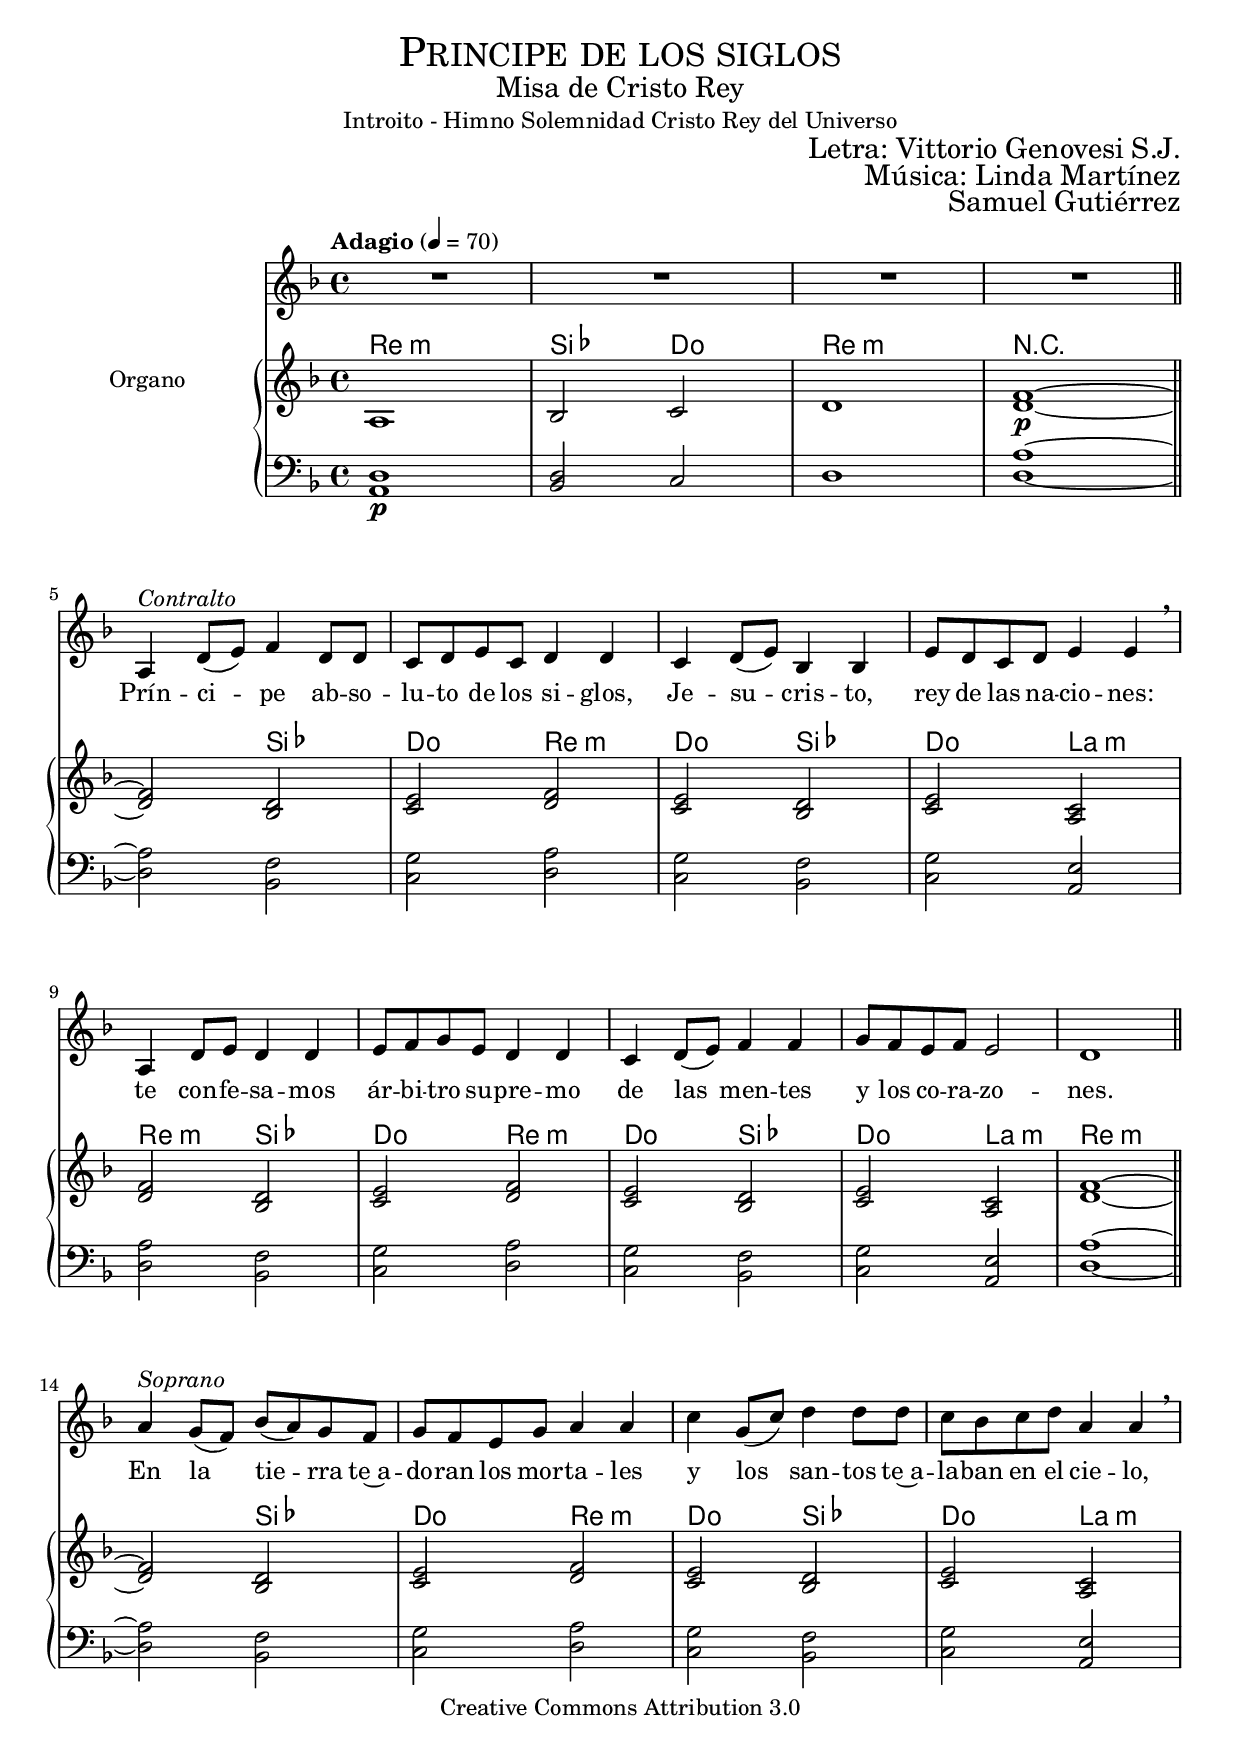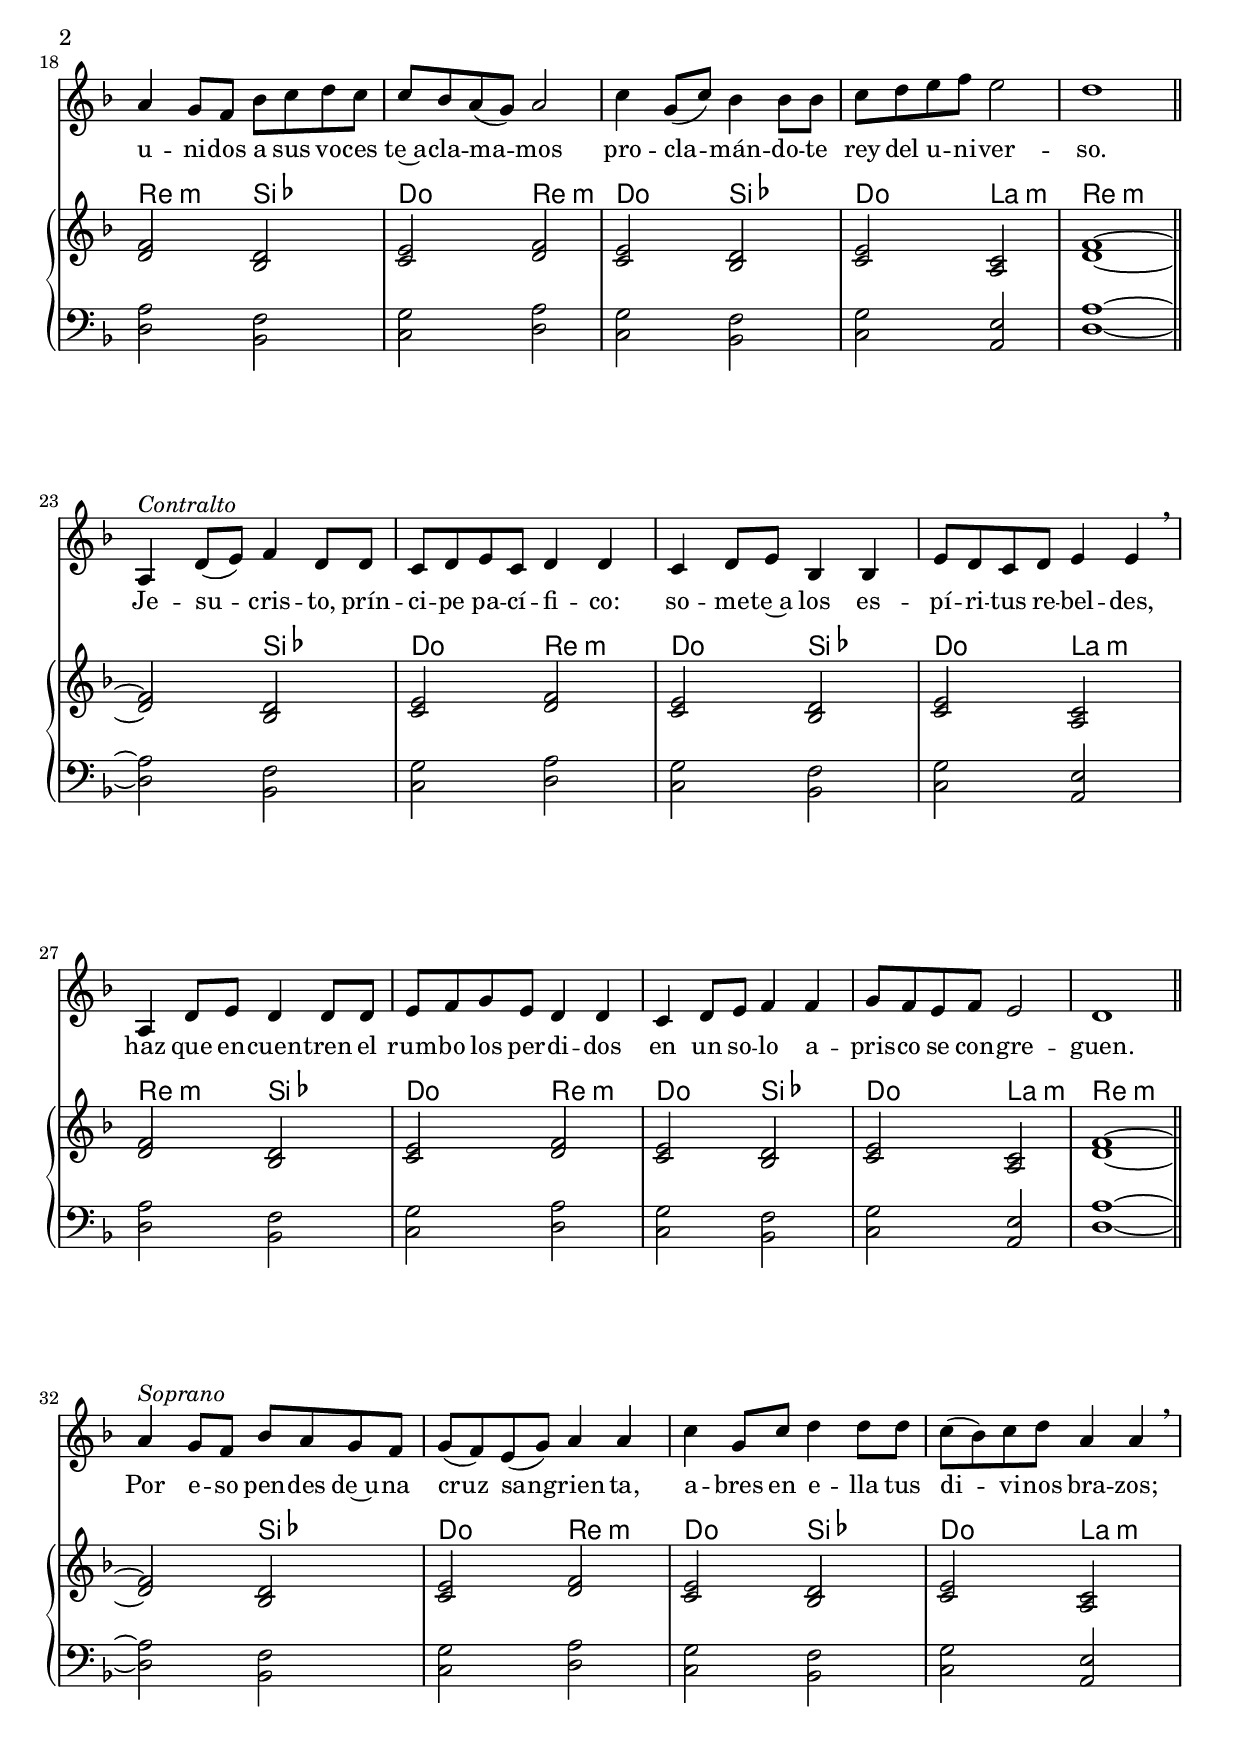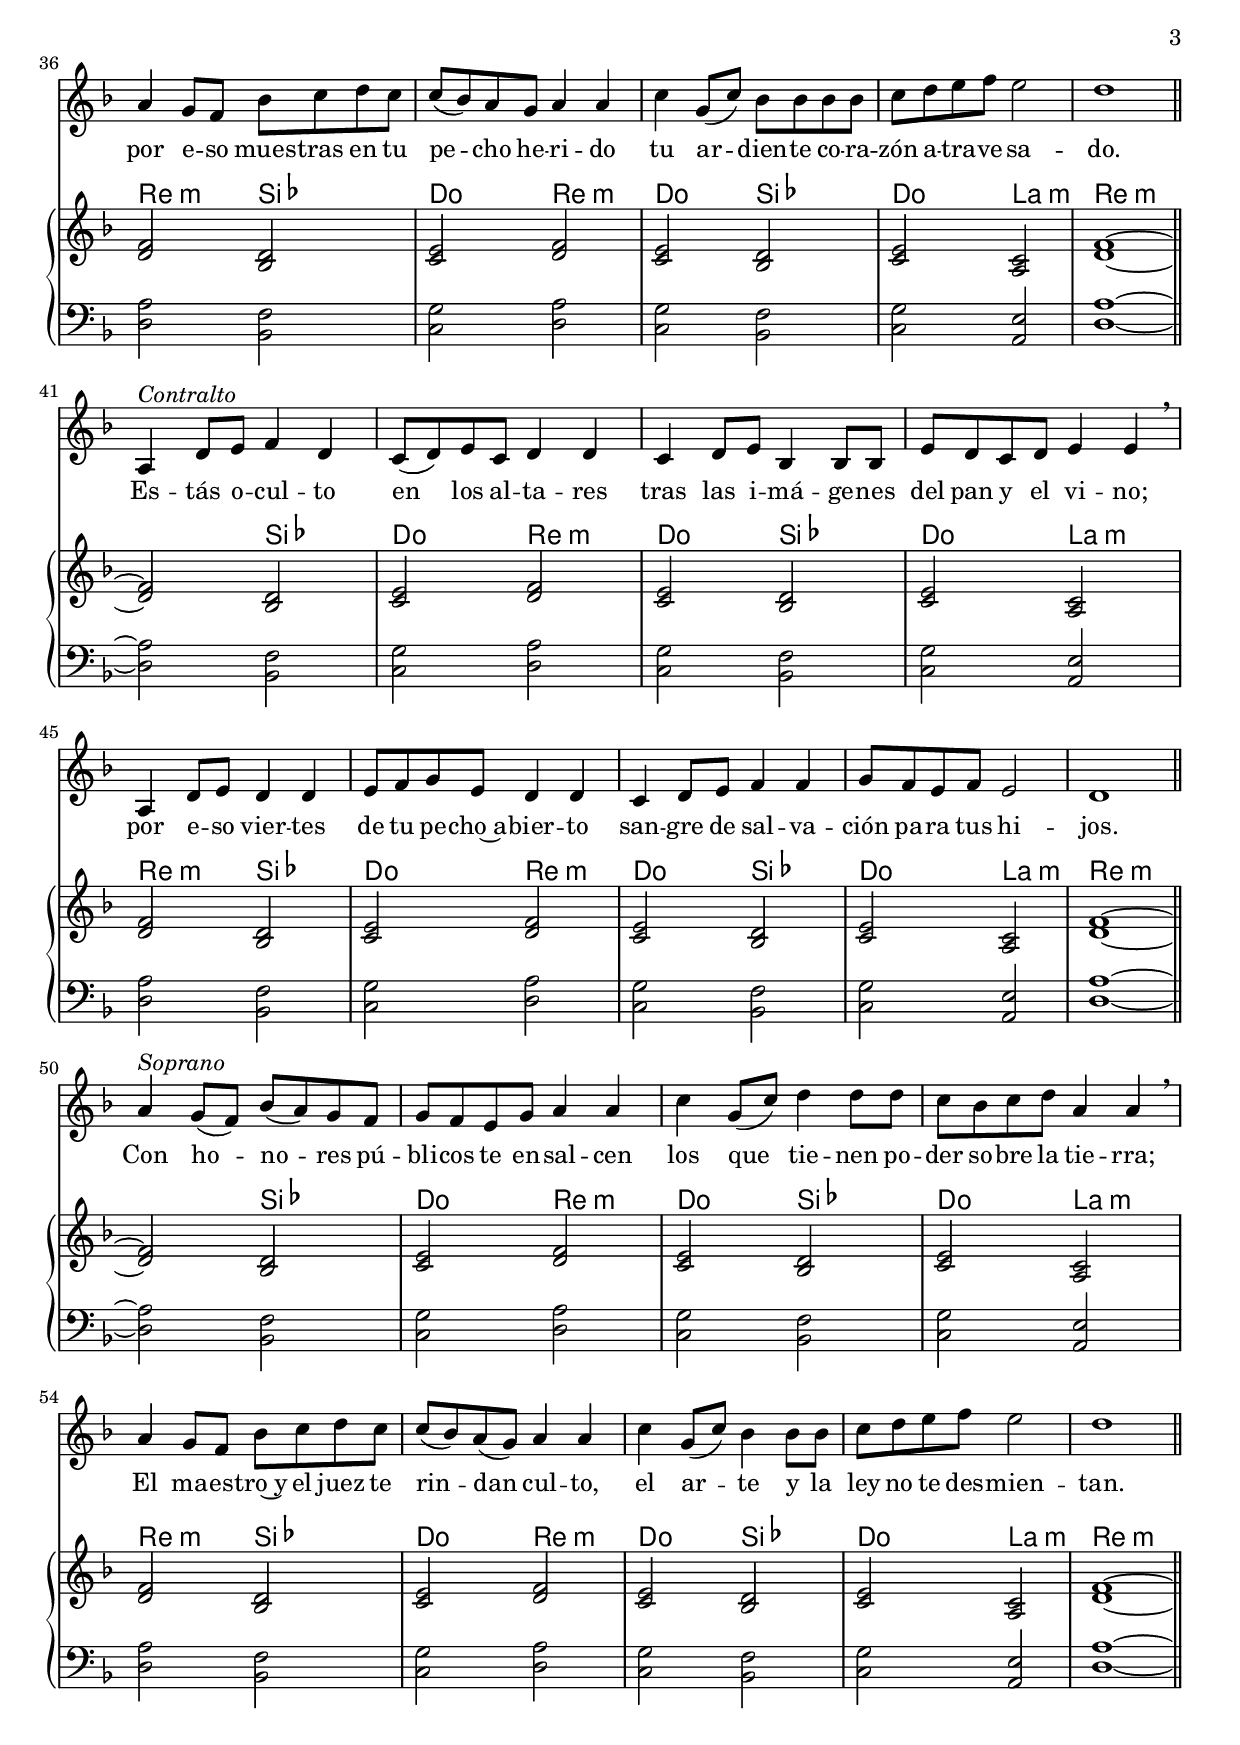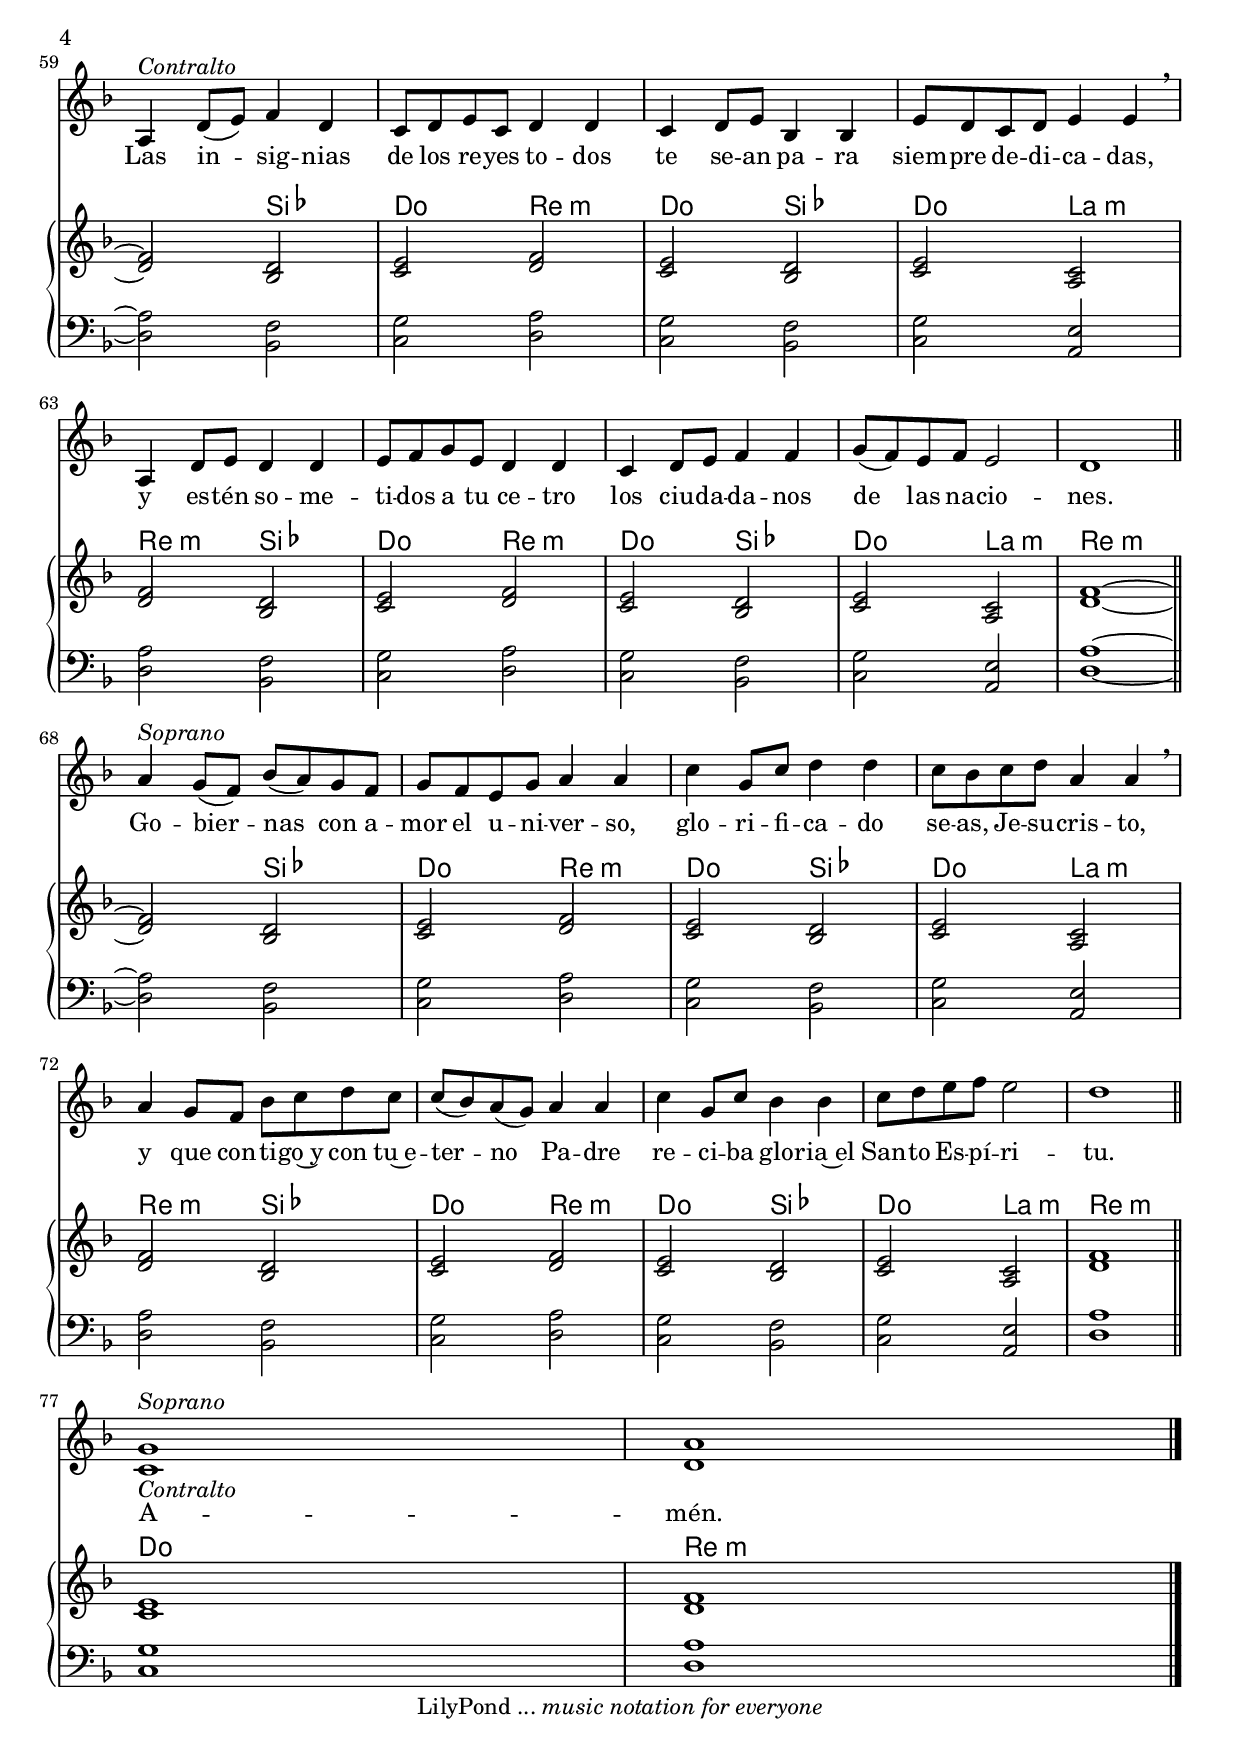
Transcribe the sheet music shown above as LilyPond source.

% ****************************************************************
%	Pricipe de los siglos - Melodia inspirada en las composiciones de Mons Marco Frisina
%   	Texto y musica con acompañamiento
%	by serach.sam@
% ****************************************************************
\language "espanol"
\version "2.19.82"

#(set-global-staff-size 19.8)

% --- Cabecera
\markup { \fill-line { \center-column { \fontsize #5 \smallCaps "Principe de los siglos" \fontsize #2 "Misa de Cristo Rey" "Introito - Himno Solemnidad Cristo Rey del Universo" } } }
\markup { \fill-line { " " \right-column { \fontsize #2 "Letra: Vittorio Genovesi S.J." } } }
\markup { \fill-line { " " \center-column { \fontsize #2 "Música: Linda Martínez" } } }
\markup { \fill-line { " " \center-column { \fontsize #2 "Samuel Gutiérrez" } } }
\header {
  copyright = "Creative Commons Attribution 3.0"
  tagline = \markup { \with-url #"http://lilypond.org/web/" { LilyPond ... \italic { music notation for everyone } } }
  breakbefore = ##t
}

% --- Musica

% --- Parametro globales
global = {
  \tempo "Adagio" 4 = 70
  \key re \minor
  \time 4/4
}

Music = \relative do' {
  R1*4 \bar "||" \break

  la4^\markup { \italic "Contralto" } re8( mi) fa4 re8 re |
  do8 re mi do re4 re 		|
  do4 re8( mi) sib4 sib 		|
  mi8 re  do re mi4 mi \breathe	| \break
  la,4 re8 mi re4 re4 		|
  mi8 fa sol mi re4 re 		|
  do4 re8( mi) fa4 fa 		|
  sol8 fa mi fa mi2 		|
  re1 				| \bar "||" \break

  la'4^\markup { \italic "Soprano" } sol8( fa) sib( la) sol fa |
  sol8 fa mi sol la4 la 		|
  do4 sol8( do) re4 re8 re	|
  do8 sib do re la4 la \breathe	| \break
  la4 sol8 fa sib do re do	|
  do8 sib la( sol) la2 		|
  do4 sol8( do) sib4 sib8 sib	|
  do8 re mi fa mi2 		|
  re1 				| \bar "||" \break

  la,4^\markup { \italic "Contralto" } re8( mi) fa4 re8 re |
  do8 re mi do re4 re 		|
  do4 re8 mi sib4 sib		|
  mi8 re  do re mi4 mi \breathe	| \break
  la,4 re8 mi re4 re8 re		|
  mi8 fa sol mi re4 re		|
  do4 re8 mi fa4 fa		|
  sol8 fa mi fa mi2 		|
  re1				| \bar "||" \break

  la'4^\markup { \italic "Soprano" } sol8 fa sib la sol fa |
  sol8( fa) mi( sol) la4 la	|
  do4 sol8 do re4 re8 re		|
  do8( sib) do re la4 la \breathe| \break
  la4 sol8 fa sib do re do	|
  do8( sib) la sol la4 la 	|
  do4 sol8( do) sib sib sib8 sib	|
  do8 re mi fa mi2 		|
  re1 				| \bar "||" \break

  la,4^\markup { \italic "Contralto" } re8 mi fa4 re4 |
  do8( re) mi do re4 re 		|
  do4 re8 mi sib4 sib8 sib	|
  mi8 re  do re mi4 mi \breathe	| \break
  la,4 re8 mi re4 re		|
  mi8 fa sol mi re4 re 		|
  do4 re8 mi fa4 fa		|
  sol8 fa mi fa mi2 		|
  re1 				| \bar "||" \break

  la'4^\markup { \italic "Soprano" } sol8( fa) sib( la) sol fa |
  sol8 fa mi sol la4 la 		|
  do4 sol8( do) re4 re8 re	|
  do8 sib do re la4 la \breathe	| \break
  la4 sol8 fa sib do re do	|
  do8( sib) la( sol) la4 la 	|
  do4 sol8( do) sib4 sib8 sib	|
  do8 re mi fa mi2 		|
  re1 				| \bar "||" \break

  la,4^\markup { \italic "Contralto" } re8( mi) fa4 re4 |
  do8 re mi do re4 re 		|
  do4 re8 mi sib4 sib		|
  mi8 re  do re mi4 mi \breathe	| \break
  la,4 re8 mi re4 re		|
  mi8 fa sol mi re4 re 		|
  do4 re8 mi fa4 fa		|
  sol8( fa) mi fa mi2 		|
  re1 				| \bar "||" \break

  la'4^\markup { \italic "Soprano" } sol8( fa) sib( la) sol fa |
  sol8 fa mi sol la4 la		|
  do4 sol8 do re4 re		|
  do8 sib do re la4 la \breathe	| \break
  la4 sol8 fa sib do re do	|
  do8( sib) la( sol) la4 la	|
  do4 sol8 do sib4 sib		|
  do8 re mi fa mi2 		|
  re1 				| \bar "||" \break

  <do, sol'>1^\markup { \italic "Soprano" }_\markup { \italic "Contralto" } |
  <re la'>1			|

  \bar "|."
}
Words = \lyricmode {
  Prín -- ci -- pe ab -- so -- lu -- to de los si -- glos,
  Je -- su -- cris -- to, rey de las na -- cio -- nes:
  te con -- fe -- sa -- mos ár -- bi -- tro su -- pre -- mo
  de las men -- tes y los co -- ra -- zo -- nes.

  En la tie -- rra te~a -- do -- ran los mor -- ta -- les
  y los san -- tos te~a -- la -- ban en el cie -- lo,
  u -- ni -- dos a sus vo -- ces te~a -- cla -- ma -- mos
  pro -- cla -- mán -- do -- te rey del u -- ni -- ver -- so.

  Je -- su -- cris -- to, prín -- ci -- pe pa -- cí -- fi -- co:
  so -- me -- te~a los es -- pí -- ri -- tus re -- bel -- des,
  haz que en -- cuen -- tren el rum -- bo los per -- di -- dos
  en un so -- lo a -- pris -- co se con -- gre -- guen.

  Por e -- so pen -- des de~u -- na cruz san -- grien -- ta,
  a -- bres en e -- lla tus di -- vi -- nos bra -- zos;
  por e -- so mues -- tras en tu pe -- cho he -- ri -- do
  tu ar -- dien -- te co -- ra -- zón a -- tra -- ve -- sa -- do.

  Es -- tás o -- cul -- to en los al -- ta -- res
  tras las i -- má -- ge -- nes del pan y el vi -- no;
  por e -- so vier -- tes de tu pe -- cho~a -- bier -- to
  san -- gre de sal -- va -- ción pa -- ra tus hi -- jos.

  Con ho -- no -- res pú -- bli -- cos te en -- sal -- cen
  los que tie -- nen po -- der so -- bre la tie -- rra;
  El ma -- es -- tro~y el juez te rin -- dan  cul -- to,
  el ar -- te y la ley no te des -- mien -- tan.

  Las in -- sig -- nias de los re -- yes to -- dos
  te se -- an pa -- ra siem -- pre de -- di -- ca -- das,
  y es -- tén so -- me -- ti -- dos a tu ce -- tro
  los ciu -- da -- da -- nos de las na -- cio -- nes.

  Go -- bier -- nas con a -- mor el u -- ni -- ver -- so,
  glo -- ri -- fi -- ca -- do se -- as, Je -- su -- cris -- to,
  y que con -- ti -- go~y con tu~e -- ter -- no Pa -- dre
  re -- ci -- ba glo -- ria~el San -- to Es -- pí -- ri -- tu.

  A -- mén.
}

NotesSop = \relative do' {
  R1*3 |fa1~\p | \bar "||"

  fa2 re2	|
  mi2 fa 	|
  mi2 re		|
  mi2 do		| \break
  fa2 re2	|
  mi2 fa 	|
  mi2 re		|
  mi2 do		|
  fa1~		| \bar "||" \break

  fa2 re2	|
  mi2 fa 	|
  mi2 re		|
  mi2 do		| \break
  fa2 re2	|
  mi2 fa 	|
  mi2 re		|
  mi2 do		|
  fa1~		| \bar "||" \break

  fa2 re2	|
  mi2 fa 	|
  mi2 re		|
  mi2 do		| \break
  fa2 re2	|
  mi2 fa 	|
  mi2 re		|
  mi2 do		|
  fa1~		| \bar "||" \break

  fa2 re2	|
  mi2 fa 	|
  mi2 re		|
  mi2 do		| \break
  fa2 re2	|
  mi2 fa 	|
  mi2 re		|
  mi2 do		|
  fa1~		| \bar "||" \break

  fa2 re2	|
  mi2 fa 	|
  mi2 re		|
  mi2 do		| \break
  fa2 re2	|
  mi2 fa 	|
  mi2 re		|
  mi2 do		|
  fa1~		| \bar "||" \break

  fa2 re2	|
  mi2 fa 	|
  mi2 re		|
  mi2 do		| \break
  fa2 re2	|
  mi2 fa 	|
  mi2 re		|
  mi2 do		|
  fa1~		| \bar "||" \break

  fa2 re2	|
  mi2 fa 	|
  mi2 re		|
  mi2 do		| \break
  fa2 re2	|
  mi2 fa 	|
  mi2 re		|
  mi2 do		|
  fa1~		| \bar "||" \break

  fa2 re2	|
  mi2 fa 	|
  mi2 re		|
  mi2 do		| \break
  fa2 re2	|
  mi2 fa 	|
  mi2 re		|
  mi2 do		|
  fa1		| \bar "||" \break

  mi1		|
  fa1		|
}
NotesAlt = \relative do' {
  la1 | sib2 do | re1 | re1~\p | \bar "||"

  re2 sib 	|
  do2 re		|
  do2 sib	|
  do2 la		| \break
  re2 sib 	|
  do2 re		|
  do2 sib	|
  do2 la		|
  re1~		| \bar "||" \break

  re2 sib 	|
  do2 re		|
  do2 sib	|
  do2 la		| \break
  re2 sib 	|
  do2 re		|
  do2 sib	|
  do2 la		|
  re1~		| \bar "||" \break

  re2 sib 	|
  do2 re		|
  do2 sib	|
  do2 la		| \break
  re2 sib 	|
  do2 re		|
  do2 sib	|
  do2 la		|
  re1~		| \bar "||" \break

  re2 sib 	|
  do2 re		|
  do2 sib	|
  do2 la		| \break
  re2 sib 	|
  do2 re		|
  do2 sib	|
  do2 la		|
  re1~		| \bar "||" \break

  re2 sib 	|
  do2 re		|
  do2 sib	|
  do2 la		| \break
  re2 sib 	|
  do2 re		|
  do2 sib	|
  do2 la		|
  re1~		| \bar "||" \break

  re2 sib 	|
  do2 re		|
  do2 sib	|
  do2 la		| \break
  re2 sib 	|
  do2 re		|
  do2 sib	|
  do2 la		|
  re1~		| \bar "||" \break

  re2 sib 	|
  do2 re		|
  do2 sib	|
  do2 la		| \break
  re2 sib 	|
  do2 re		|
  do2 sib	|
  do2 la		|
  re1~		| \bar "||" \break

  re2 sib 	|
  do2 re		|
  do2 sib	|
  do2 la		| \break
  re2 sib 	|
  do2 re		|
  do2 sib	|
  do2 la		|
  re1		| \bar "||" \break

  do1		|
  re1		|
}
NotesTer = \relative do {
  re1\p | re2 do | re1 | la'1~ | \bar "||"

  la2 fa 	|
  sol2 la	|
  sol2 fa	|
  sol2 mi	| \break
  la2 fa 	|
  sol2 la	|
  sol2 fa	|
  sol2 mi	|
  la1~		| \bar "||" \break

  la2 fa 	|
  sol2 la	|
  sol2 fa	|
  sol2 mi	| \break
  la2 fa 	|
  sol2 la	|
  sol2 fa	|
  sol2 mi	|
  la1~		| \bar "||" \break

  la2 fa 	|
  sol2 la	|
  sol2 fa	|
  sol2 mi	| \break
  la2 fa 	|
  sol2 la	|
  sol2 fa	|
  sol2 mi	|
  la1~		| \bar "||" \break

  la2 fa 	|
  sol2 la	|
  sol2 fa	|
  sol2 mi	| \break
  la2 fa 	|
  sol2 la	|
  sol2 fa	|
  sol2 mi	|
  la1~		| \bar "||" \break

  la2 fa 	|
  sol2 la	|
  sol2 fa	|
  sol2 mi	| \break
  la2 fa 	|
  sol2 la	|
  sol2 fa	|
  sol2 mi	|
  la1~		| \bar "||" \break

  la2 fa 	|
  sol2 la	|
  sol2 fa	|
  sol2 mi	| \break
  la2 fa 	|
  sol2 la	|
  sol2 fa	|
  sol2 mi	|
  la1~		| \bar "||" \break

  la2 fa 	|
  sol2 la	|
  sol2 fa	|
  sol2 mi	| \break
  la2 fa 	|
  sol2 la	|
  sol2 fa	|
  sol2 mi	|
  la1~		| \bar "||" \break

  la2 fa 	|
  sol2 la	|
  sol2 fa	|
  sol2 mi	| \break
  la2 fa 	|
  sol2 la	|
  sol2 fa	|
  sol2 mi	|
  la1		| \bar "||" \break

  sol1		|
  la1		|
}
NotesBas = \relative do {
  la1\p | sib2 do | re1 | re1~ | \bar "||"

  re2 sib 	|
  do2 re		|
  do2 sib	|
  do2 la		| \break
  re2 sib 	|
  do2 re		|
  do2 sib	|
  do2 la		|
  re1~		| \bar "||" \break

  re2 sib 	|
  do2 re		|
  do2 sib	|
  do2 la		| \break
  re2 sib 	|
  do2 re		|
  do2 sib	|
  do2 la		|
  re1~		| \bar "||" \break

  re2 sib 	|
  do2 re		|
  do2 sib	|
  do2 la		| \break
  re2 sib 	|
  do2 re		|
  do2 sib	|
  do2 la		|
  re1~		| \bar "||" \break

  re2 sib 	|
  do2 re		|
  do2 sib	|
  do2 la		| \break
  re2 sib 	|
  do2 re		|
  do2 sib	|
  do2 la		|
  re1~		| \bar "||" \break

  re2 sib 	|
  do2 re		|
  do2 sib	|
  do2 la		| \break
  re2 sib 	|
  do2 re		|
  do2 sib	|
  do2 la		|
  re1~		| \bar "||" \break

  re2 sib 	|
  do2 re		|
  do2 sib	|
  do2 la		| \break
  re2 sib 	|
  do2 re		|
  do2 sib	|
  do2 la		|
  re1~		| \bar "||" \break

  re2 sib 	|
  do2 re		|
  do2 sib	|
  do2 la		| \break
  re2 sib 	|
  do2 re		|
  do2 sib	|
  do2 la		|
  re1~		| \bar "||" \break

  re2 sib 	|
  do2 re		|
  do2 sib	|
  do2 la		| \break
  re2 sib 	|
  do2 re		|
  do2 sib	|
  do2 la		|
  re1		| \bar "||" \break

  do1		|
  re1		|
}

% --- acordes
armonias = \new ChordNames {
  \chordmode {
    \italianChords
    re1:m sib2 do re1:m R1

    s2 sib2 do2 re2:m
    do2 sib2 do2 la2:m
    re2:m sib2 do2 re2:m
    do2 sib2 do2 la2:m re1:m

    s2 sib2 do2 re2:m
    do2 sib2 do2 la2:m
    re2:m sib2 do2 re2:m
    do2 sib2 do2 la2:m re1:m

    s2 sib2 do2 re2:m
    do2 sib2 do2 la2:m
    re2:m sib2 do2 re2:m
    do2 sib2 do2 la2:m re1:m

    s2 sib2 do2 re2:m
    do2 sib2 do2 la2:m
    re2:m sib2 do2 re2:m
    do2 sib2 do2 la2:m re1:m

    s2 sib2 do2 re2:m
    do2 sib2 do2 la2:m
    re2:m sib2 do2 re2:m
    do2 sib2 do2 la2:m re1:m

    s2 sib2 do2 re2:m
    do2 sib2 do2 la2:m
    re2:m sib2 do2 re2:m
    do2 sib2 do2 la2:m re1:m

    s2 sib2 do2 re2:m
    do2 sib2 do2 la2:m
    re2:m sib2 do2 re2:m
    do2 sib2 do2 la2:m re1:m

    s2 sib2 do2 re2:m
    do2 sib2 do2 la2:m
    re2:m sib2 do2 re2:m
    do2 sib2 do2 la2:m re1:m

    do1 re1:m
  }
}

\score {
  <<
    \new Voice = "melodia" <<
      %\set Staff.instrumentName = #"Sopranos"
      \set Staff.midiInstrument = #"choir aahs"
      \set Staff.midiMaximumVolume = #1.5
      \global \Music
    >>
    \new Lyrics = "melodia"
    \context Lyrics = "melodia" \lyricsto "melodia" \Words
    \armonias
    \new PianoStaff <<
      \new Staff <<
        \set Staff.instrumentName = #"Organo"
        \set Staff.midiInstrument = #"church organ"
        \set Staff.midiMaximumVolume = #0.6
        \set Staff.printPartCombineTexts = ##f
        \partcombine
        << \global \NotesSop >>
        << \global \NotesAlt >>
      >>
      \new Staff <<
        \set Staff.midiInstrument = #"church organ"
        \set Staff.midiMaximumVolume = #0.6
        \clef bass
        \set Staff.printPartCombineTexts = ##f
        \partcombine
        << \global \NotesTer >>
        << \global \NotesBas >>
      >>
    >>
  >>
  \midi { }
  \layout { }
}

% --- Musica
\paper{
  #(set-default-paper-size "letter")
  indent=3.5\cm
  page-breaking = #ly:page-turn-breaking
}
